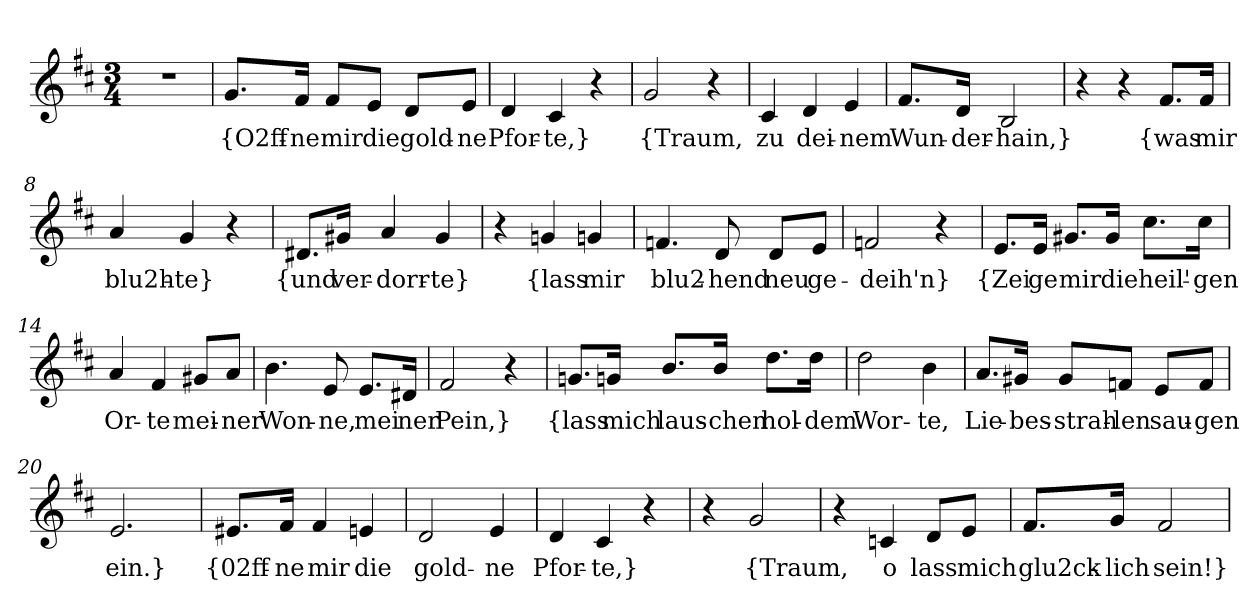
**kern	**text
*part1	*part1
*staff1	*staff1
*clefG2	*
*k[f#c#]	*
*M3/4	*
=1	=1
2.r	.
=2	=2
!	!LO:LY:b
8.g/L	{O2ff-
!	!LO:LY:b
16f#/Jk	-ne
!	!LO:LY:b
8f#/L	mir
!	!LO:LY:b
8e/J	die
!	!LO:LY:b
8d/L	gold-
!	!LO:LY:b
8e/J	-ne
=3	=3
!	!LO:LY:b
4d/	Pfor-
!	!LO:LY:b
4c#/	-te,}
4r	.
=4	=4
!	!LO:LY:b
2g/	{Traum,
4r	.
=5	=5
!	!LO:LY:b
4c#/	zu
!	!LO:LY:b
4d/	dei-
!	!LO:LY:b
4e/	-nem
=6	=6
!	!LO:LY:b
8.f#/L	Wun-
!	!LO:LY:b
16d/Jk	-der-
!	!LO:LY:b
2B/	-hain,}
!!LO:LB:g=z
=7	=7
4r	.
4r	.
!	!LO:LY:b
8.f#/L	{was
!	!LO:LY:b
16f#/Jk	mir
=8	=8
!	!LO:LY:b
4a/	blu2h-
!	!LO:LY:b
4g/	-te}
4r	.
=9	=9
!	!LO:LY:b
8.d#X/L	{und
!	!LO:LY:b
16g#X/Jk	ver-
!	!LO:LY:b
4a/	-dorr-
!	!LO:LY:b
4g#/	-te}
=10	=10
4r	.
!	!LO:LY:b
4gn/	{lass
!	!LO:LY:b
4gn/	mir
=11	=11
!	!LO:LY:b
4.fn/	blu2-
!	!LO:LY:b
8d/	-hend
!	!LO:LY:b
8d/L	neu
!	!LO:LY:b
8e/J	-ge-
=12	=12
!	!LO:LY:b
2fn/	-deih'n}
4r	.
!!LO:LB:g=z
=13	=13
!	!LO:LY:b
8.e/L	{Zei
!	!LO:LY:b
16e/Jk	-ge
!	!LO:LY:b
8.g#X/L	mir
!	!LO:LY:b
16g#/Jk	die
!	!LO:LY:b
8.cc#\L	heil'-
!	!LO:LY:b
16cc#\Jk	-gen
=14	=14
!	!LO:LY:b
4a/	Or-
!	!LO:LY:b
4f#/	-te
!	!LO:LY:b
8g#X/L	mei-
!	!LO:LY:b
8a/J	-ner
=15	=15
!	!LO:LY:b
4.b\	Won-
!	!LO:LY:b
8e/	-ne,
!	!LO:LY:b
8.e/L	mei
!	!LO:LY:b
16d#X/Jk	-ner
=16	=16
!	!LO:LY:b
2f#/	Pein,}
4r	.
!!LO:LB:g=z
=17	=17
!	!LO:LY:b
8.gn/L	{lass
!	!LO:LY:b
16gn/Jk	mich
!	!LO:LY:b
8.b/L	laus-
!	!LO:LY:b
16b/Jk	-chen
!	!LO:LY:b
8.dd\L	hol-
!	!LO:LY:b
16dd\Jk	-dem
=18	=18
!	!LO:LY:b
2dd\	Wor-
!	!LO:LY:b
4b\	-te,
=19	=19
!	!LO:LY:b
8.a/L	Lie-
!	!LO:LY:b
16g#X/Jk	-bes-
!	!LO:LY:b
8g#/L	-strah-
!	!LO:LY:b
8fn/J	-len
!	!LO:LY:b
8e/L	sau-
!	!LO:LY:b
8f/J	-gen
=20	=20
!	!LO:LY:b
2.e/	ein.}
=21	=21
!	!LO:LY:b
8.e#X/L	{02ff-
!	!LO:LY:b
16f#/Jk	-ne
!	!LO:LY:b
4f#/	mir
!	!LO:LY:b
4en/	die
!!LO:LB:g=z
=22	=22
!	!LO:LY:b
2d/	gold-
!	!LO:LY:b
4e/	-ne
=23	=23
!	!LO:LY:b
4d/	Pfor-
!	!LO:LY:b
4c#/	-te,}
4r	.
=24	=24
4r	.
!	!LO:LY:b
2g/	{Traum,
=25	=25
4r	.
!	!LO:LY:b
4cn/	o
!	!LO:LY:b
8d/L	lass
!	!LO:LY:b
8e/J	mich
=26	=26
!	!LO:LY:b
8.f#/L	glu2ck-
!	!LO:LY:b
16g/Jk	-lich
!	!LO:LY:b
2f#/	sein!}
=	=
*-	*-
